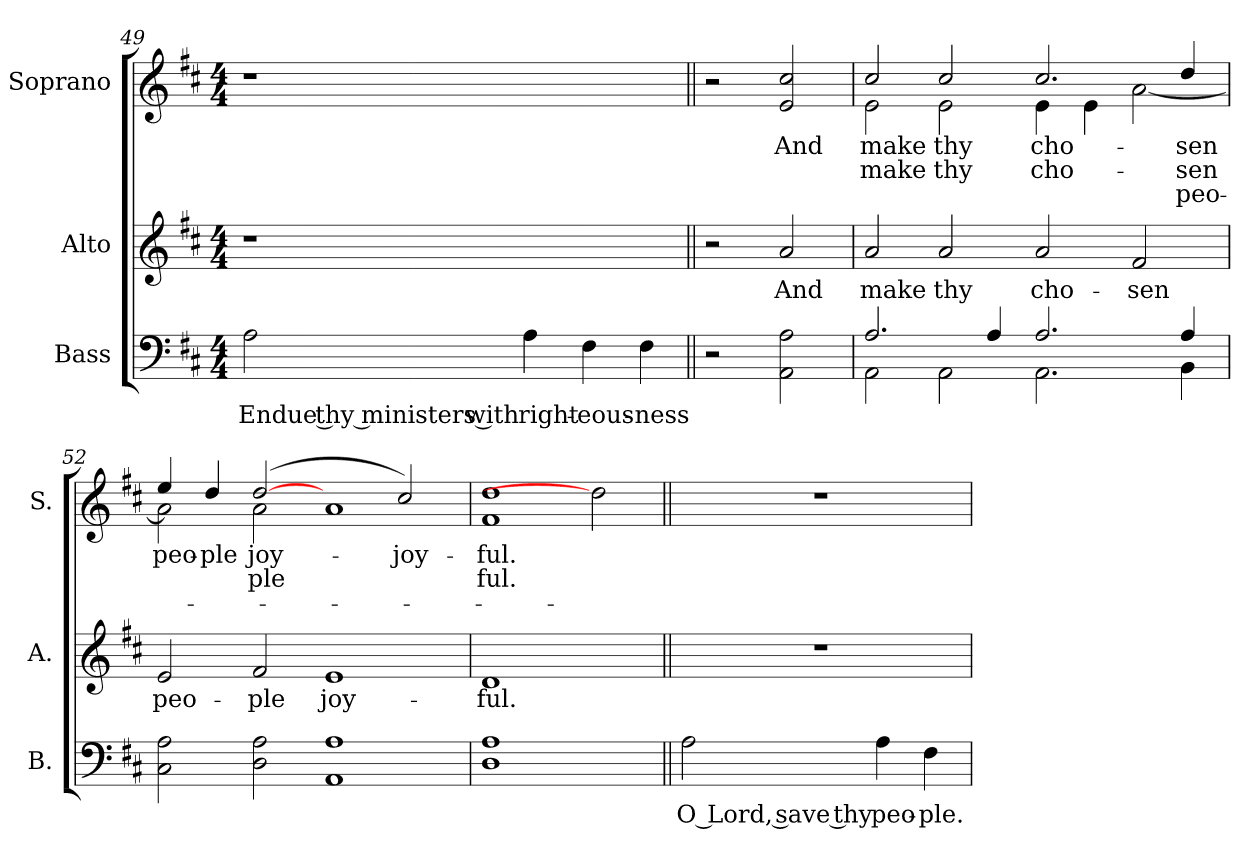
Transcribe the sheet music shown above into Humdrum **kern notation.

**kern	**text	**kern	**text	**kern	**text	**text	**text
*part3	*part3	*part2	*part2	*part1	*part1	*part1	*part1
*staff3	*staff3	*staff2	*staff2	*staff1	*staff1	*staff1	*staff1
*I"Bass	*	*I"Alto	*	*I"Soprano	*	*	*
*I'B.	*	*I'A.	*	*I'S.	*	*	*
*clefF4	*	*clefG2	*	*clefG2	*	*	*
*k[f#c#]	*	*k[f#c#]	*	*k[f#c#]	*	*	*
*D:	*	*D:	*	*D:	*	*	*
*M4/4	*	*M4/4	*	*M4/4	*	*	*
=49	=49	=49	=49	=49	=49	=49	=49
!	!LO:LY:b:color=#000000	!LO:N:vis=1	!	!LO:N:vis=1	!	!	!
2Ai\	Endue thy ministers with	1r	.	1r	.	.	.
!	!LO:LY:b:color=#000000	!	!	!	!	!	!
4Ai\	right-	.	.	.	.	.	.
!	!LO:LY:b:color=#000000	!	!	!	!	!	!
4F#i\	-eous-	.	.	.	.	.	.
!	!LO:LY:b:color=#000000	!	!	!	!	!	!
4F#i\	-ness	4ryy	.	4ryy	.	.	.
!!LO:PB:g=z
=50||	=50||	=50||	=50||	=50||	=50||	=50||	=50||
2r	.	2r	.	2r	.	.	.
!	!	!	!LO:LY:b:color=#000000	!	!	!	!
!	!	!	!	!	!LO:LY:b:color=#000000	!	!
2AAi\ 2Ai	.	2ai/	And	2ei/ 2cc#i	And	.	.
=51	=51	=51	=51	=51	=51	=51	=51
*^	*	*	*	*	*	*	*
!	!	!	!	!LO:LY:b:color=#000000	!	!	!	!
!	!	!	!	!	!	!LO:LY:a:color=#000000	!LO:LY:b:color=#000000	!
*	*	*	*	*	*^	*	*	*
2.Ai/	2AAi\	.	2ai/	make	2cc#i/	2ei\	make	make	.
!	!	!	!	!LO:LY:b:color=#000000	!	!	!	!	!
!	!	!	!	!	!	!	!LO:LY:a:color=#000000	!LO:LY:b:color=#000000	!
.	2AAi\	.	2ai/	thy	2cc#i/	2ei\	thy	thy	.
4Ai/	.	.	.	.	.	.	.	.	.
!	!	!	!	!LO:LY:b:color=#000000	!	!	!	!	!
!	!	!	!	!	!	!	!LO:LY:a:color=#000000	!LO:LY:b:color=#000000	!
2.Ai/	2.AAi\	.	2ai/	cho-	2.cc#i/	4ei\	-cho-	cho-	.
.	.	.	.	.	.	4ei\	.	.	.
!	!	!	!	!LO:LY:b:color=#000000	!	!	!	!	!
.	.	.	2f#i/	-sen	.	[2ai\	.	.	.
!	!	!	!	!	!	!	!LO:LY:a:color=#000000	!LO:LY:b:color=#000000	!LO:LY:b:color=#000000
4Ai/	4BBi\	.	.	.	4ddi/	.	-sen	-sen	peo-
*v	*v	*	*	*	*	*	*	*	*
=52	=52	=52	=52	=52	=52	=52	=52	=52
*^	*	*	*	*	*	*	*	*
!	!	!	!	!LO:LY:b:color=#000000	!	!	!	!	!
*v	*v	*	*	*	*	*	*	*	*
*^	*	*	*	*	*	*	*	*
!	!	!	!	!	!	!	!LO:LY:a:color=#000000	!	!
*v	*v	*	*	*	*	*	*	*	*
2C#i\ 2Ai	.	2ei/	peo-	4eei/	2ai\]	peo-	.	.
!	!	!	!	!	!	!LO:LY:a:color=#000000	!	!
.	.	.	.	4ddi/	.	-ple	.	.
!	!	!	!LO:LY:b:color=#000000	!	!	!	!	!
!	!	!	!	!	!	!LO:LY:a:color=#000000	!LO:LY:b:color=#000000	!
2Di\ 2Ai	.	2f#i/	-ple	([2ddi	2ai\	joy-	-ple	.
!	!	!	!LO:LY:b:color=#000000	!	!	!	!	!
1AAi 1Ai	.	1ei	joy-	2ryy	1ai	.	.	.
!	!	!	!	!	!	!LO:LY:b:color=#000000	!	!
.	.	.	.	2cc#i/)	.	joy-	.	.
*	*	*	*	*v	*v	*	*	*
=53	=53	=53	=53	=53	=53	=53	=53
!	!	!	!LO:LY:b:color=#000000	!	!	!	!
!	!	!	!	!	!LO:LY:a:color=#000000	!LO:LY:b:color=#000000	!
1Di 1Ai	.	1di	-ful.	1f#i 1ddi	-ful.	ful.	.
2ryy	.	2ryy	.	2ddi]	.	.	.
!!LO:LB:g=z
=54||	=54||	=54||	=54||	=54||	=54||	=54||	=54||
!	!LO:LY:b:color=#000000	!	!	!	!	!	!
2Ai\	O Lord, save thy	1r	.	1r	.	.	.
!	!LO:LY:b:color=#000000	!	!	!	!	!	!
4Ai\	peo-	.	.	.	.	.	.
!	!LO:LY:b:color=#000000	!	!	!	!	!	!
4F#i\	-ple.	.	.	.	.	.	.
=	=	=	=	=	=	=	=
*-	*-	*-	*-	*-	*-	*-	*-
